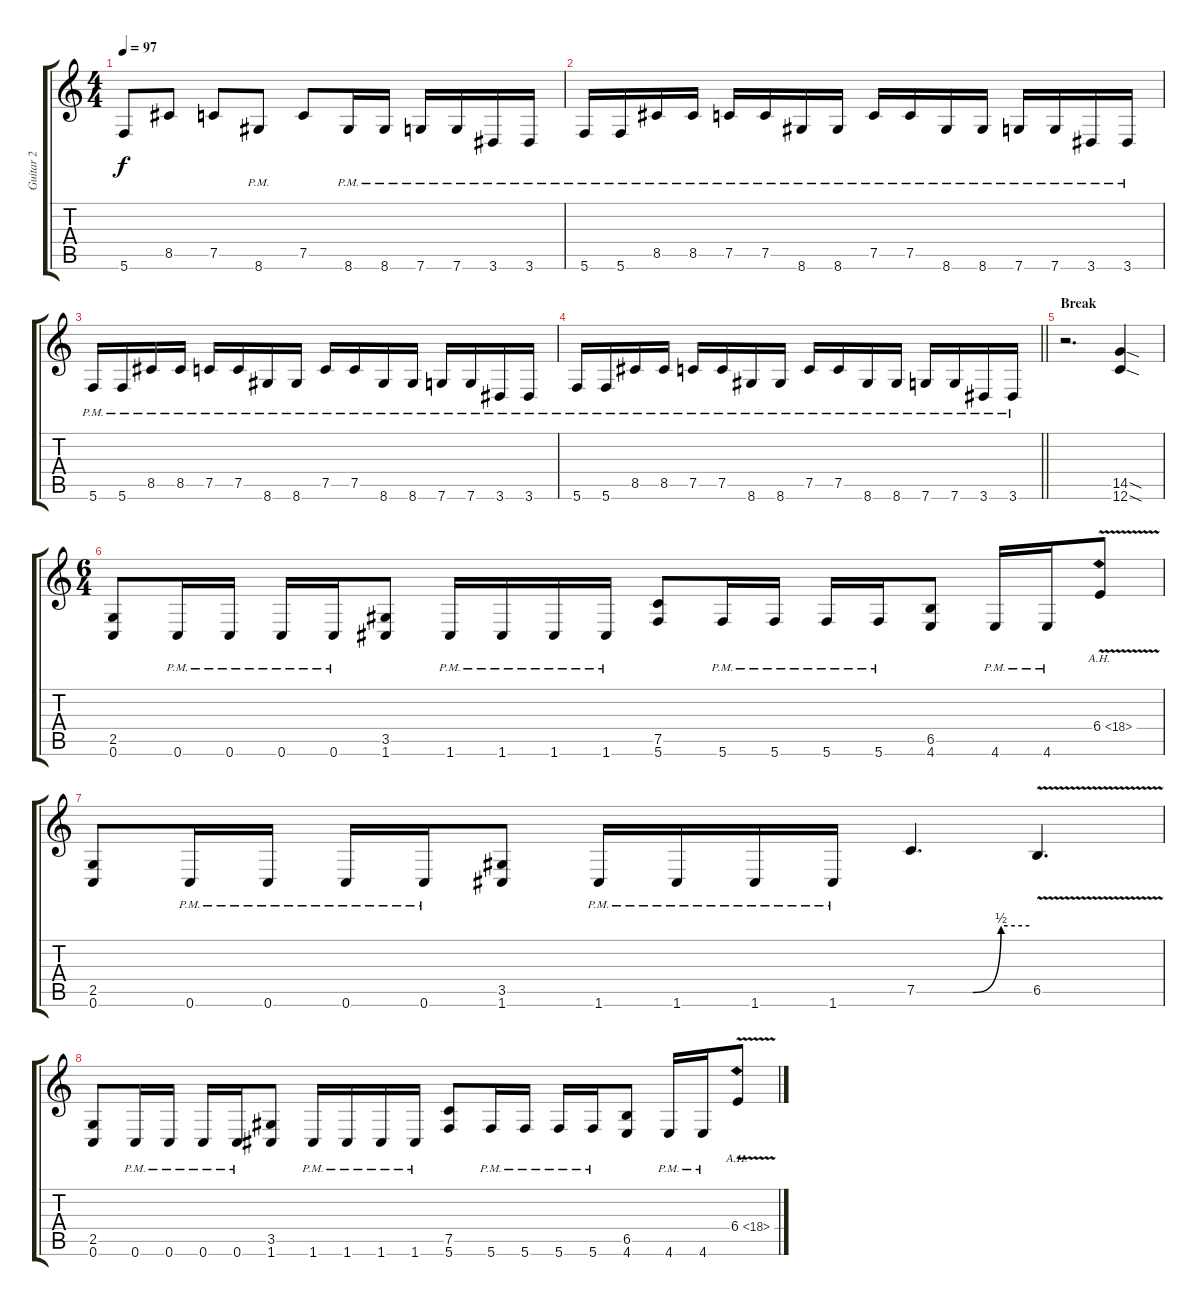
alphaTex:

\track ("Guitar 2" "Guitar 2") {instrument distortionguitar}
\staff {score tabs}
\tuning (C4 G3 Eb3 Bb2 F2 C2) {hide}
\ts (4 4)
\tempo 97
\clef g2
\ks c
5.6.8{dy f} 8.5.8 7.5.8 8.6{pm}.8 7.5.8 8.6{pm}.16 8.6{pm}.16 7.6{pm}.16 7.6{pm}.16 3.6{pm}.16 3.6{pm}.16 |
5.6{pm}.16 5.6{pm}.16 8.5{pm}.16 8.5{pm}.16 7.5{pm}.16 7.5{pm}.16 8.6{pm}.16 8.6{pm}.16 7.5{pm}.16 7.5{pm}.16 8.6{pm}.16 8.6{pm}.16 7.6{pm}.16 7.6{pm}.16 3.6{pm}.16 3.6{pm}.16 |
5.6{pm}.16 5.6{pm}.16 8.5{pm}.16 8.5{pm}.16 7.5{pm}.16 7.5{pm}.16 8.6{pm}.16 8.6{pm}.16 7.5{pm}.16 7.5{pm}.16 8.6{pm}.16 8.6{pm}.16 7.6{pm}.16 7.6{pm}.16 3.6{pm}.16 3.6{pm}.16 |
\barLineRight lightlight
5.6{pm}.16 5.6{pm}.16 8.5{pm}.16 8.5{pm}.16 7.5{pm}.16 7.5{pm}.16 8.6{pm}.16 8.6{pm}.16 7.5{pm}.16 7.5{pm}.16 8.6{pm}.16 8.6{pm}.16 7.6{pm}.16 7.6{pm}.16 3.6{pm}.16 3.6{pm}.16 |
\section ("" "Break")
r.2{d} (14.5{sod} 12.6{sod}).4 |
\ts (6 4)
(2.5 0.6).8 0.6{pm}.16 0.6{pm}.16 0.6{pm}.16 0.6{pm}.16 (3.5 1.6).8 1.6{pm}.16 1.6{pm}.16 1.6{pm}.16 1.6{pm}.16 (7.5 5.6).8 5.6{pm}.16 5.6{pm}.16 5.6{pm}.16 5.6{pm}.16 (6.5 4.6).8 4.6{pm}.16 4.6{pm}.16 6.4{ah 12 v}.8 |
(2.5 0.6).8 0.6{pm}.16 0.6{pm}.16 0.6{pm}.16 0.6{pm}.16 (3.5 1.6).8 1.6{pm}.16 1.6{pm}.16 1.6{pm}.16 1.6{pm}.16 7.5{be (custom 0 0 30 0 45 2 60 2)}.4{d} 6.5{v}.4{d} |
(2.5 0.6).8 0.6{pm}.16 0.6{pm}.16 0.6{pm}.16 0.6{pm}.16 (3.5 1.6).8 1.6{pm}.16 1.6{pm}.16 1.6{pm}.16 1.6{pm}.16 (7.5 5.6).8 5.6{pm}.16 5.6{pm}.16 5.6{pm}.16 5.6{pm}.16 (6.5 4.6).8 4.6{pm}.16 4.6{pm}.16 6.4{ah 12 v}.8
